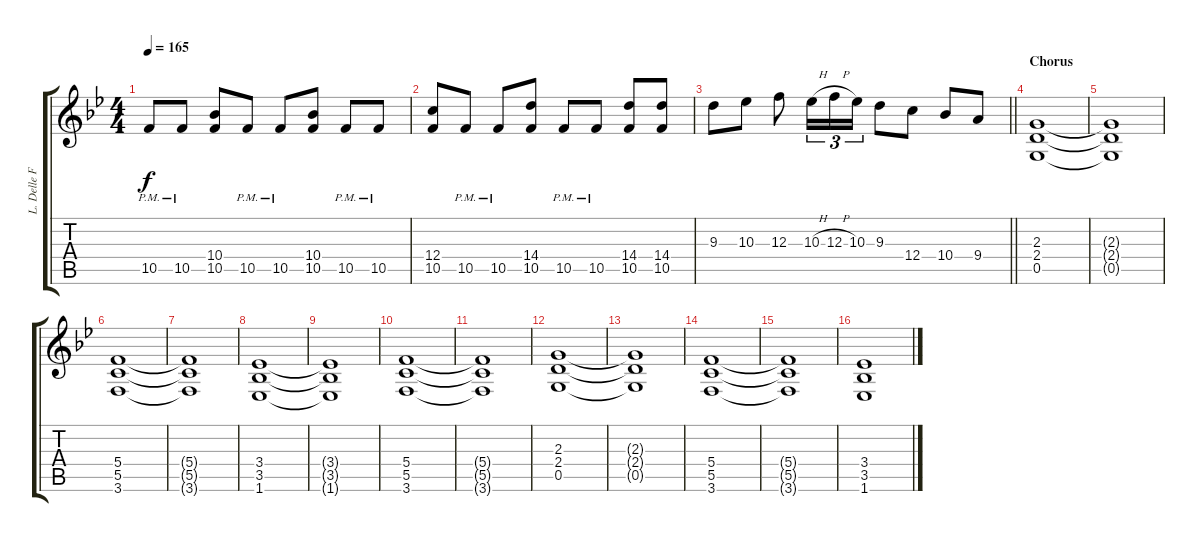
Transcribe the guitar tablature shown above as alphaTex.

\track ("L. Delle Fave (Dist. Guitar R)" "L. Delle F") {instrument overdrivenguitar}
\staff {score tabs}
\tuning (D4 A3 F3 C3 G2 D2) {hide}
\ts (4 4)
\tempo 165
\clef g2
\ks gminor
10.5{pm}.8{dy f} 10.5{pm}.8 (10.4 10.5).8 10.5{pm}.8 10.5{pm}.8 (10.4 10.5).8 10.5{pm}.8 10.5{pm}.8 |
(12.4 10.5).8 10.5{pm}.8 10.5{pm}.8 (14.4 10.5).8 10.5{pm}.8 10.5{pm}.8 (14.4 10.5).8 (14.4 10.5).8 |
\barLineRight lightlight
9.3.8 10.3.8 12.3.8 10.3{h}.16{tu (3 2)} 12.3{h}.16{tu (3 2)} 10.3.16{tu (3 2)} 9.3.8 12.4.8 10.4.8 9.4.8 |
\section ("" "Chorus")
(2.3 2.4 0.5).1 |
(2.3{t} 2.4{t} 0.5{t}).1 |
(5.4 5.5 3.6).1 |
(5.4{t} 5.5{t} 3.6{t}).1 |
(3.4 3.5 1.6).1 |
(3.4{t} 3.5{t} 1.6{t}).1 |
(5.4 5.5 3.6).1 |
(5.4{t} 5.5{t} 3.6{t}).1 |
(2.3 2.4 0.5).1 |
(2.3{t} 2.4{t} 0.5{t}).1 |
(5.4 5.5 3.6).1 |
(5.4{t} 5.5{t} 3.6{t}).1 |
(3.4 3.5 1.6).1
